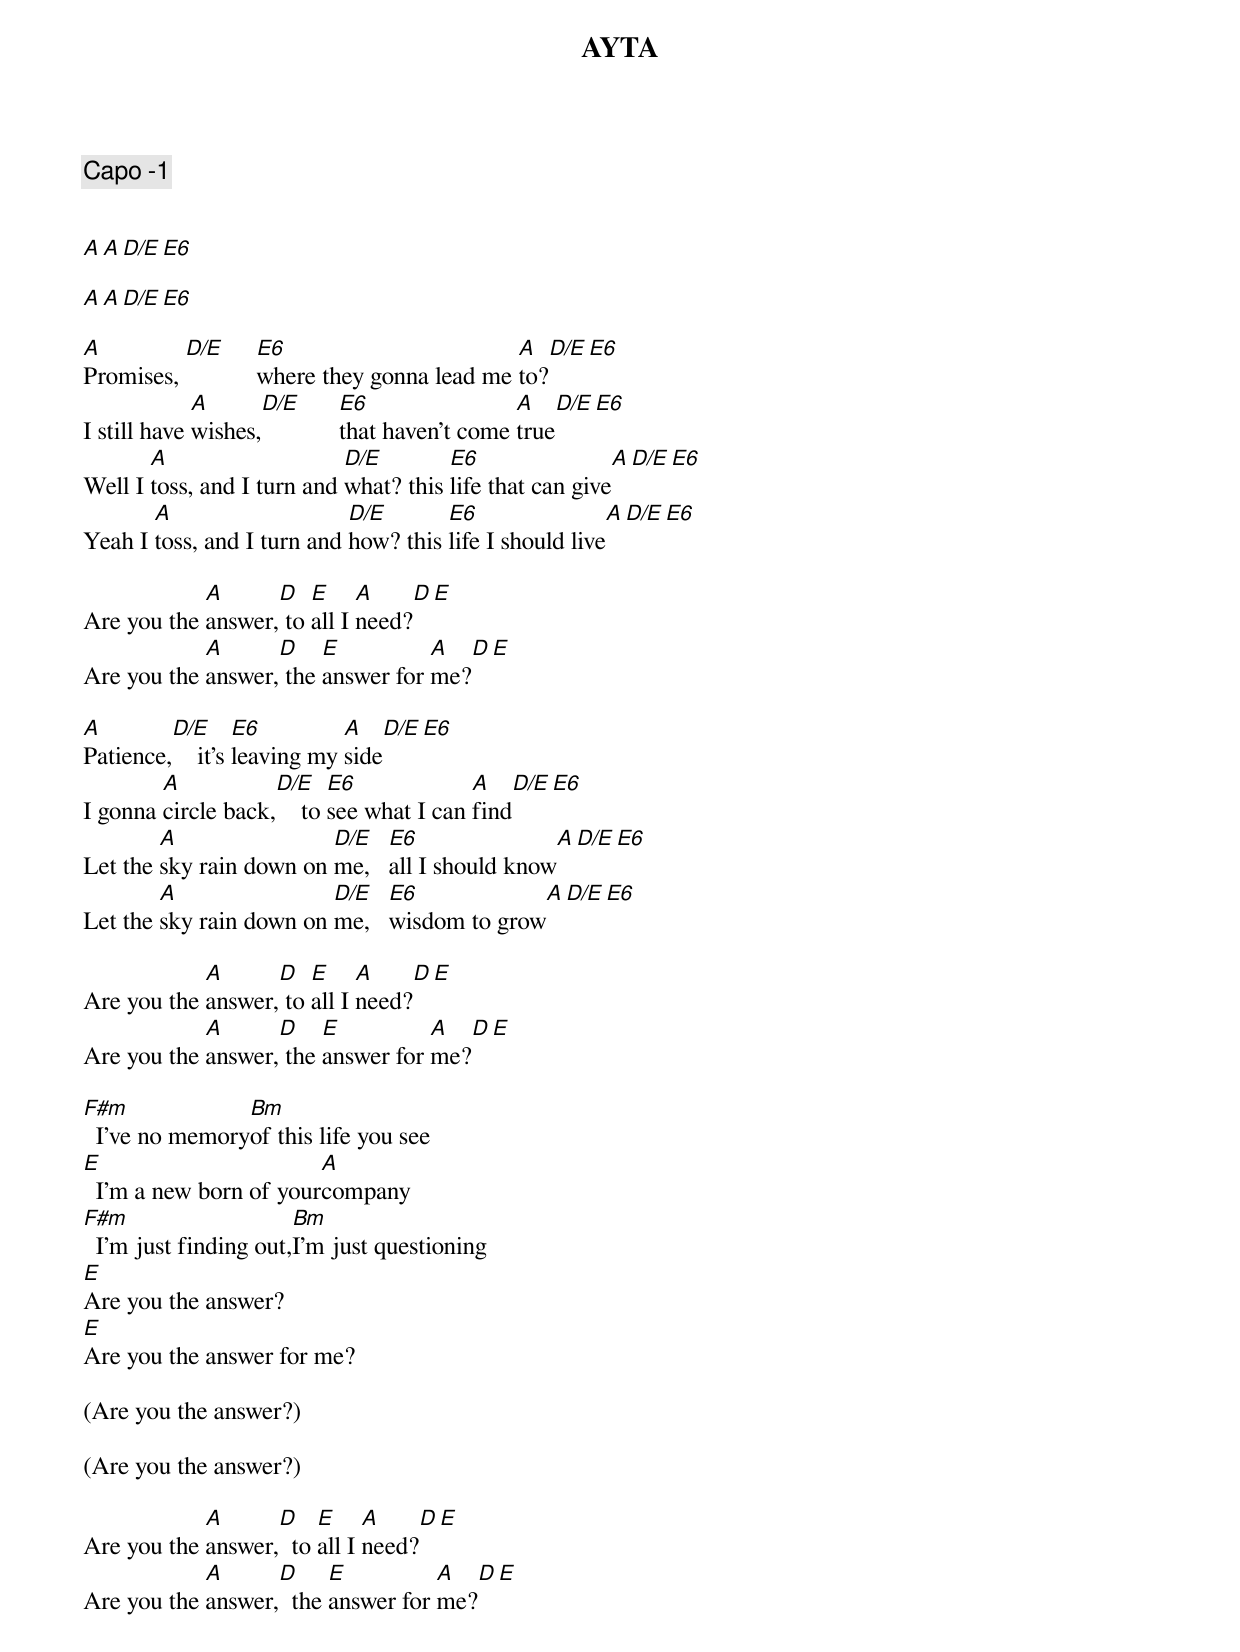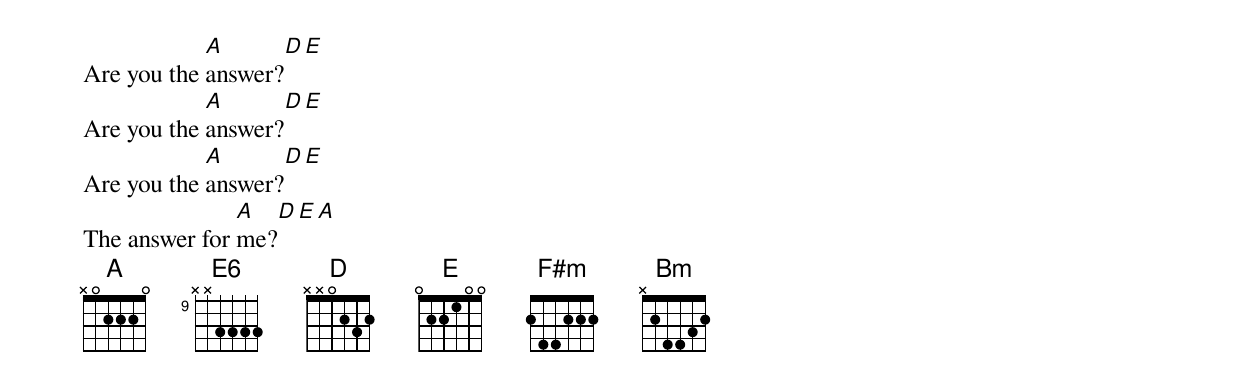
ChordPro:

{title:AYTA}
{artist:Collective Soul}
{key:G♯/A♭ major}
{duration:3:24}
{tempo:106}
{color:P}

{comment: Capo -1}


[A][A][D/E][E6]

[A][A][D/E][E6]

[A]Promises, [D/E]     [E6]where they gonna lead me [A]to?[D/E][E6]
I still have [A]wishes,[D/E]      [E6]that haven't come [A]true[D/E][E6]
Well I [A]toss, and I turn and [D/E]what? this [E6]life that can give[A][D/E][E6]
Yeah I [A]toss, and I turn and [D/E]how? this [E6]life I should live[A][D/E][E6]

Are you the [A]answer,[D] to [E]all I [A]need?[D][E]
Are you the [A]answer,[D] the [E]answer for [A]me?[D][E]

[A]Patience,[D/E]    it's [E6]leaving my [A]side[D/E][E6]
I gonna [A]circle back,[D/E]    to [E6]see what I can [A]find[D/E][E6]
Let the [A]sky rain down on [D/E]me,   [E6]all I should know[A][D/E][E6]
Let the [A]sky rain down on [D/E]me,   [E6]wisdom to grow[A][D/E][E6]

Are you the [A]answer,[D] to [E]all I [A]need?[D][E]
Are you the [A]answer,[D] the [E]answer for [A]me?[D][E]

[F#m]  I've no memory[Bm]of this life you see
[E]  I'm a new born of your[A]company
[F#m]  I'm just finding out,[Bm]I'm just questioning
[E]Are you the answer?
[E]Are you the answer for me?

(Are you the answer?)

(Are you the answer?)

Are you the [A]answer,[D]  to [E]all I [A]need?[D][E]
Are you the [A]answer,[D]  the [E]answer for [A]me?[D][E]
Are you the [A]answer?[D][E]
Are you the [A]answer?[D][E]
Are you the [A]answer?[D][E]
The answer for [A]me?[D][E][A]
